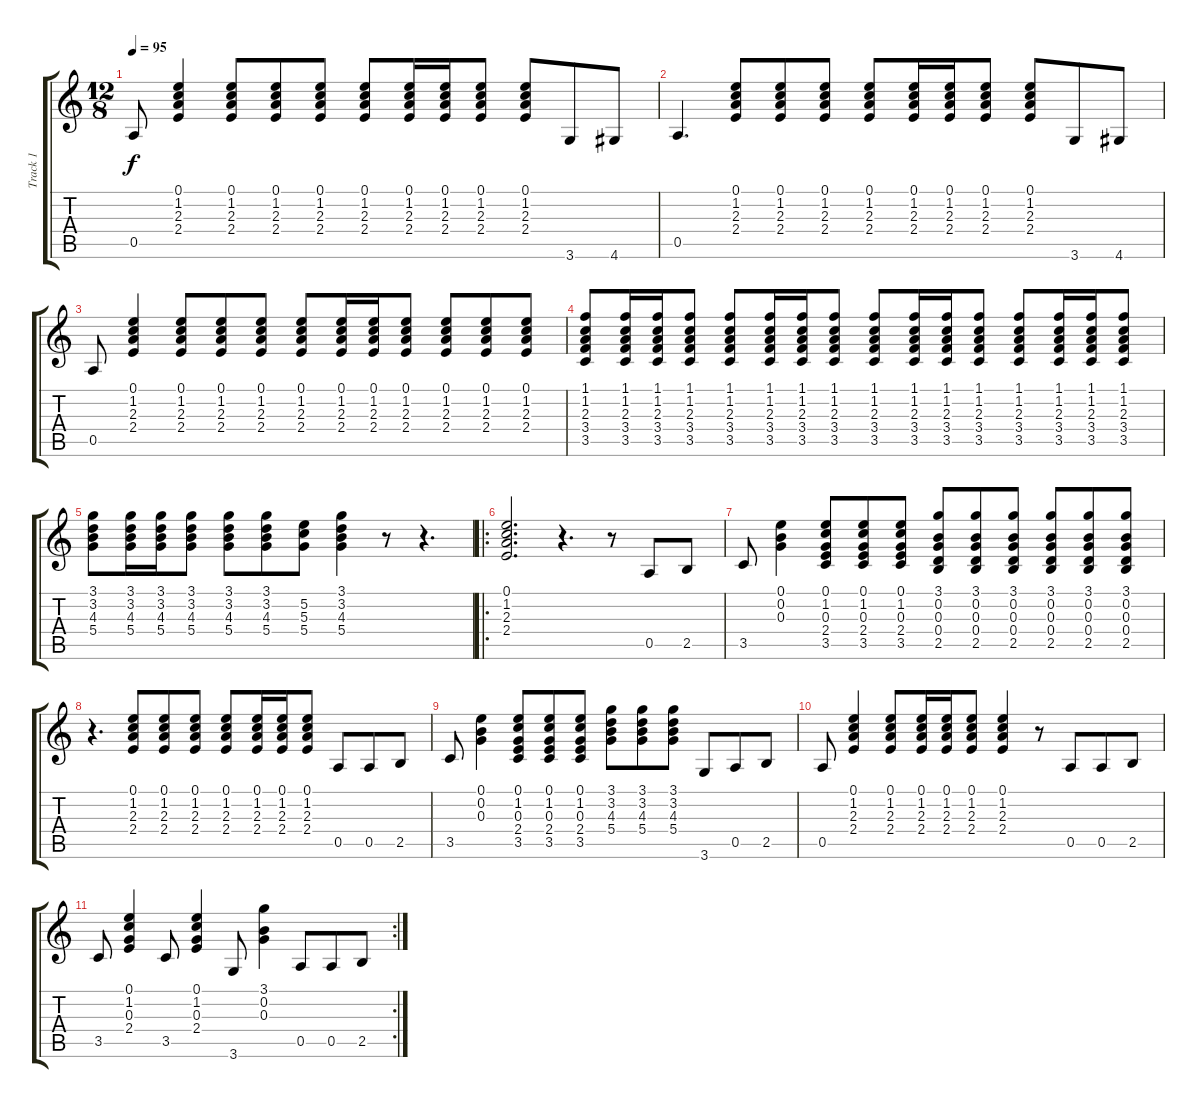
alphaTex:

\track ("Track 1" "Track 1") {instrument electricguitarclean}
\staff {score tabs}
\tuning (E4 B3 G3 D3 A2 E2) {hide}
\ts (12 8)
\tempo 95
\clef g2
\ks c
0.5.8{dy f} (0.1 1.2 2.3 2.4).4 (0.1 1.2 2.3 2.4).8 (0.1 1.2 2.3 2.4).8 (0.1 1.2 2.3 2.4).8 (0.1 1.2 2.3 2.4).8 (0.1 1.2 2.3 2.4).16 (0.1 1.2 2.3 2.4).16 (0.1 1.2 2.3 2.4).8 (0.1 1.2 2.3 2.4).8 3.6.8 4.6.8 |
0.5.4{d} (0.1 1.2 2.3 2.4).8 (0.1 1.2 2.3 2.4).8 (0.1 1.2 2.3 2.4).8 (0.1 1.2 2.3 2.4).8 (0.1 1.2 2.3 2.4).16 (0.1 1.2 2.3 2.4).16 (0.1 1.2 2.3 2.4).8 (0.1 1.2 2.3 2.4).8 3.6.8 4.6.8 |
0.5.8 (0.1 1.2 2.3 2.4).4 (0.1 1.2 2.3 2.4).8 (0.1 1.2 2.3 2.4).8 (0.1 1.2 2.3 2.4).8 (0.1 1.2 2.3 2.4).8 (0.1 1.2 2.3 2.4).16 (0.1 1.2 2.3 2.4).16 (0.1 1.2 2.3 2.4).8 (0.1 1.2 2.3 2.4).8 (0.1 1.2 2.3 2.4).8 (0.1 1.2 2.3 2.4).8 |
(1.1 1.2 2.3 3.4 3.5).8 (1.1 1.2 2.3 3.4 3.5).16 (1.1 1.2 2.3 3.4 3.5).16 (1.1 1.2 2.3 3.4 3.5).8 (1.1 1.2 2.3 3.4 3.5).8 (1.1 1.2 2.3 3.4 3.5).16 (1.1 1.2 2.3 3.4 3.5).16 (1.1 1.2 2.3 3.4 3.5).8 (1.1 1.2 2.3 3.4 3.5).8 (1.1 1.2 2.3 3.4 3.5).16 (1.1 1.2 2.3 3.4 3.5).16 (1.1 1.2 2.3 3.4 3.5).8 (1.1 1.2 2.3 3.4 3.5).8 (1.1 1.2 2.3 3.4 3.5).16 (1.1 1.2 2.3 3.4 3.5).16 (1.1 1.2 2.3 3.4 3.5).8 |
(3.1 3.2 4.3 5.4).8 (3.1 3.2 4.3 5.4).16 (3.1 3.2 4.3 5.4).16 (3.1 3.2 4.3 5.4).8 (3.1 3.2 4.3 5.4).8 (3.1 3.2 4.3 5.4).8 (5.2 5.3 5.4).8 (3.1 3.2 4.3 5.4).4 r.8 r.4{d} |
\ro
(0.1 1.2 2.3 2.4).2{d} r.4{d} r.8 0.5.8 2.5.8 |
3.5.8 (0.1 0.2 0.3).4 (0.1 1.2 0.3 2.4 3.5).8 (0.1 1.2 0.3 2.4 3.5).8 (0.1 1.2 0.3 2.4 3.5).8 (3.1 0.2 0.3 0.4 2.5).8 (3.1 0.2 0.3 0.4 2.5).8 (3.1 0.2 0.3 0.4 2.5).8 (3.1 0.2 0.3 0.4 2.5).8 (3.1 0.2 0.3 0.4 2.5).8 (3.1 0.2 0.3 0.4 2.5).8 |
r.4{d} (0.1 1.2 2.3 2.4).8 (0.1 1.2 2.3 2.4).8 (0.1 1.2 2.3 2.4).8 (0.1 1.2 2.3 2.4).8 (0.1 1.2 2.3 2.4).16 (0.1 1.2 2.3 2.4).16 (0.1 1.2 2.3 2.4).8 0.5.8 0.5.8 2.5.8 |
3.5.8 (0.1 0.2 0.3).4 (0.1 1.2 0.3 2.4 3.5).8 (0.1 1.2 0.3 2.4 3.5).8 (0.1 1.2 0.3 2.4 3.5).8 (3.1 3.2 4.3 5.4).8 (3.1 3.2 4.3 5.4).8 (3.1 3.2 4.3 5.4).8 3.6.8 0.5.8 2.5.8 |
0.5.8 (0.1 1.2 2.3 2.4).4 (0.1 1.2 2.3 2.4).8 (0.1 1.2 2.3 2.4).16 (0.1 1.2 2.3 2.4).16 (0.1 1.2 2.3 2.4).8 (0.1 1.2 2.3 2.4).4 r.8 0.5.8 0.5.8 2.5.8 |
\rc 2
3.5.8 (0.1 1.2 0.3 2.4).4 3.5.8 (0.1 1.2 0.3 2.4).4 3.6.8 (3.1 0.2 0.3).4 0.5.8 0.5.8 2.5.8
